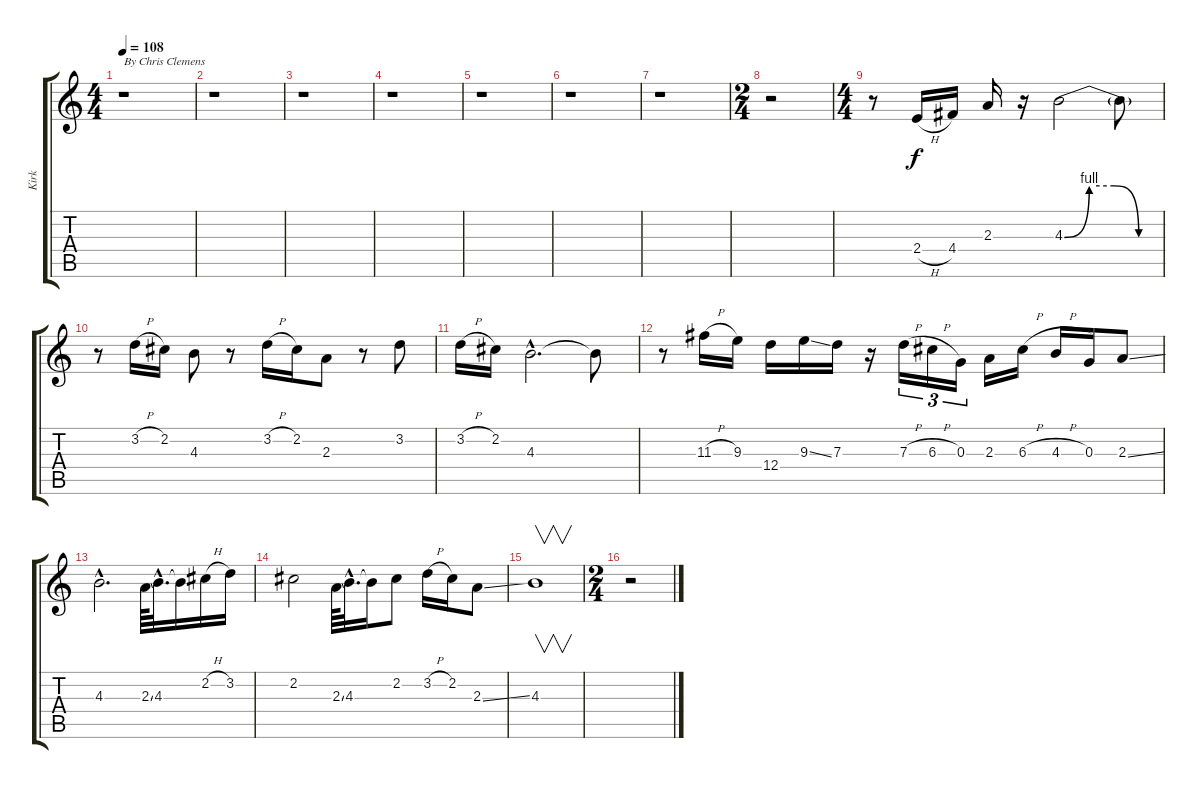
\track ("Kirk" "Kirk") {instrument electricguitarclean}
\staff {score tabs}
\tuning (E4 B3 G3 D3 A2 E2) {hide}
\ts (4 4)
\tempo 108
\clef g2
\ks c
r.1{txt "By Chris Clemens" dy f instrument electricguitarclean} |
r.1 |
r.1 |
r.1 |
r.1 |
r.1 |
r.1 |
\ts (2 4)
r.2 |
\ts (4 4)
r.8 2.4{h}.16 4.4.16 2.3.16 r.16 4.3{be (custom 0 0 15 4 30 4 45 0 60 0)}.2 4.3{t}.8 |
r.8 3.2{h}.16 2.2.16 4.3.8 r.8 3.2{h}.16 2.2.16 2.3.8 r.8 3.2.8 |
3.2{h}.16 2.2.16 4.3{hac}.2{d} 4.3{t}.8 |
r.8 11.3{h}.16 9.3.16 12.4.16 9.3{ss}.16 7.3.16 r.16 7.3{h}.16{tu (3 2)} 6.3{h}.16{tu (3 2)} 0.3.16{tu (3 2)} 2.3.16 6.3{h}.16 4.3{h}.16 0.3.16 2.3{ss}.8 |
4.3{hac}.2{d} 2.3{ss}.64 4.3{hac}.32{d} 4.3{t}.16 2.2{h}.16 3.2.16 |
2.2.2 2.3{ss}.64 4.3{hac}.32{d} 4.3{t}.16 2.2.8 3.2{h}.16 2.2.16 2.3{ss}.8 |
4.3.1{v} |
\ts (2 4)
r.2
